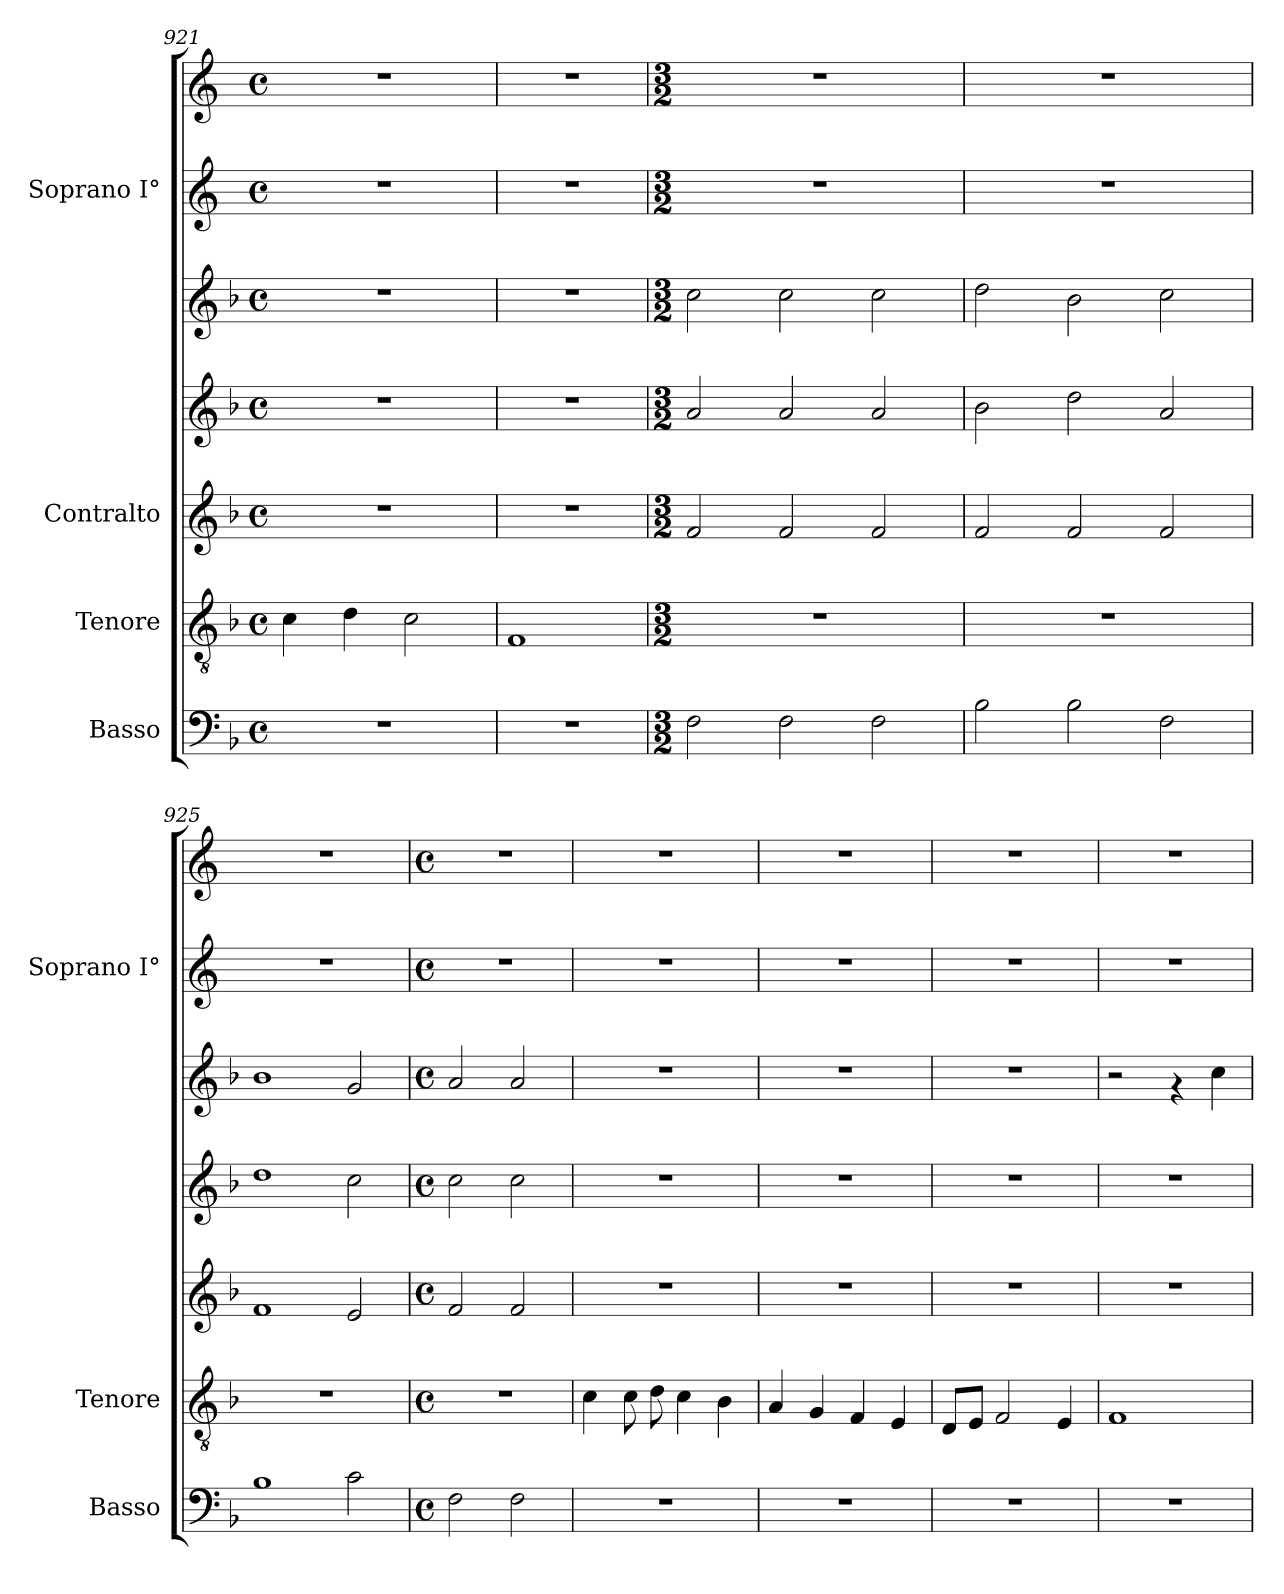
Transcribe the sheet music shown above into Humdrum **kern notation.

**kern	**kern	**kern	**kern	**kern	**kern	**kern
*part6	*part5	*part4	*part3	*part2	*part1	*part1
*staff7	*staff6	*staff5	*staff4	*staff3	*staff2	*staff1
*I"Basso	*I"Tenore	*I"Contralto	*	*	*I"Soprano I°	*
*I'Basso	*I'Tenore	*	*	*	*I'Soprano I°	*
*clefF4	*clefGv2	*clefG2	*clefG2	*clefG2	*clefG2	*clefG2
*k[b-]	*k[b-]	*k[b-]	*k[b-]	*k[b-]	*k[]	*k[]
*F:	*F:	*F:	*F:	*F:	*C:	*C:
*M4/4	*M4/4	*M4/4	*M4/4	*M4/4	*M4/4	*M4/4
*met(c)	*met(c)	*met(c)	*met(c)	*met(c)	*met(c)	*met(c)
=921	=921	=921	=921	=921	=921	=921
1r	4c\	1r	1r	1r	1r	1r
.	4d\	.	.	.	.	.
.	2c\	.	.	.	.	.
=922	=922	=922	=922	=922	=922	=922
1r	1F	1r	1r	1r	1r	1r
!!LO:LB:g=z
=923	=923	=923	=923	=923	=923	=923
*M3/2	*M3/2	*M3/2	*M3/2	*M3/2	*M3/2	*M3/2
2F\	1.r	2f/	2a/	2cc\	1.r	1.r
2F\	.	2f/	2a/	2cc\	.	.
2F\	.	2f/	2a/	2cc\	.	.
=924	=924	=924	=924	=924	=924	=924
2B-\	1.r	2f/	2b-\	2dd\	1.r	1.r
2B-\	.	2f/	2dd\	2b-\	.	.
2F\	.	2f/	2a/	2cc\	.	.
=925	=925	=925	=925	=925	=925	=925
1B-	1.r	1f	1dd	1b-	1.r	1.r
2c\	.	2e/	2cc\	2g/	.	.
=926	=926	=926	=926	=926	=926	=926
*M4/4	*M4/4	*M4/4	*M4/4	*M4/4	*M4/4	*M4/4
*met(c)	*met(c)	*met(c)	*met(c)	*met(c)	*met(c)	*met(c)
2F\	1r	2f/	2cc\	2a/	1r	1r
2F\	.	2f/	2cc\	2a/	.	.
=927	=927	=927	=927	=927	=927	=927
1r	4c\	1r	1r	1r	1r	1r
.	8c\	.	.	.	.	.
.	8d\	.	.	.	.	.
.	4c\	.	.	.	.	.
.	4B-\	.	.	.	.	.
!!LO:LB:g=z
=928	=928	=928	=928	=928	=928	=928
1r	4A/	1r	1r	1r	1r	1r
.	4G/	.	.	.	.	.
.	4F/	.	.	.	.	.
.	4E/	.	.	.	.	.
=929	=929	=929	=929	=929	=929	=929
1r	8D/L	1r	1r	1r	1r	1r
.	8E/J	.	.	.	.	.
.	2F/	.	.	.	.	.
.	4E/	.	.	.	.	.
=930	=930	=930	=930	=930	=930	=930
1r	1F	1r	1r	2r	1r	1r
.	.	.	.	4rf	.	.
.	.	.	.	4cc\	.	.
=	=	=	=	=	=	=
*-	*-	*-	*-	*-	*-	*-
